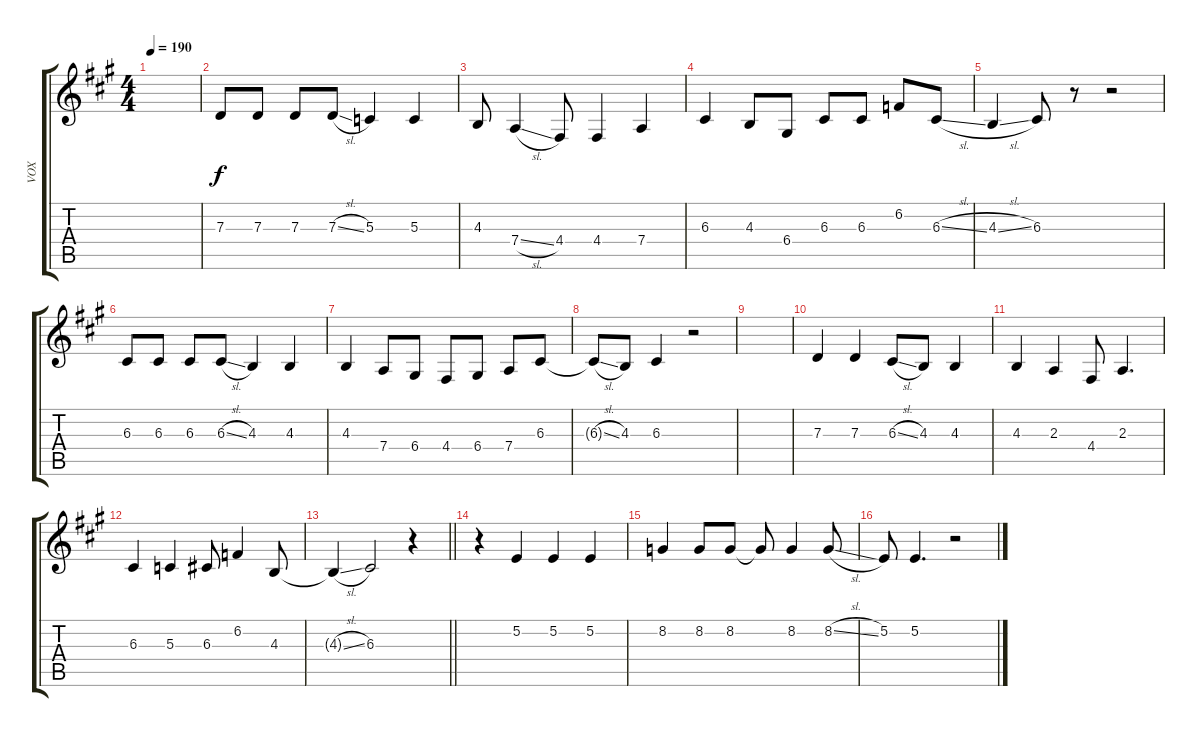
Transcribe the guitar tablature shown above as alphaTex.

\track ("VOX" "VOX") {instrument brasssection}
\staff {score tabs}
\tuning (E4 B3 G3 D3 A2 E2) {hide}
\ts (4 4)
\tempo 190
\clef g2
\ks a
|
7.3.8 7.3.8 7.3.8 7.3{sl}.8 5.3.4 5.3.4 |
4.3.8 7.4{sl}.4 4.4.8 4.4.4 7.4.4 |
6.3.4 4.3.8 6.4.8 6.3.8 6.3.8 6.2.8 6.3{sl}.8 |
4.3{sl}.4 6.3.8 r.8 r.2 |
6.3.8 6.3.8 6.3.8 6.3{sl}.8 4.3.4 4.3.4 |
4.3.4 7.4.8 6.4.8 4.4.8 6.4.8 7.4.8 6.3.8 |
6.3{sl t}.8 4.3.8 6.3.4 r.2 |
|
7.3.4 7.3.4 6.3{sl}.8 4.3.8 4.3.4 |
4.3.4 2.3.4 4.4.8 2.3.4{d} |
6.3.4 5.3.4 6.3.8 6.2.4 4.3.8 |
\barLineRight lightlight
4.3{sl t}.4 6.3.2 r.4 |
r.4 5.2.4 5.2.4 5.2.4 |
8.2.4 8.2.8 8.2.8 8.2{t}.8 8.2.4 8.2{sl}.8 |
5.2.8 5.2.4{d} r.2
